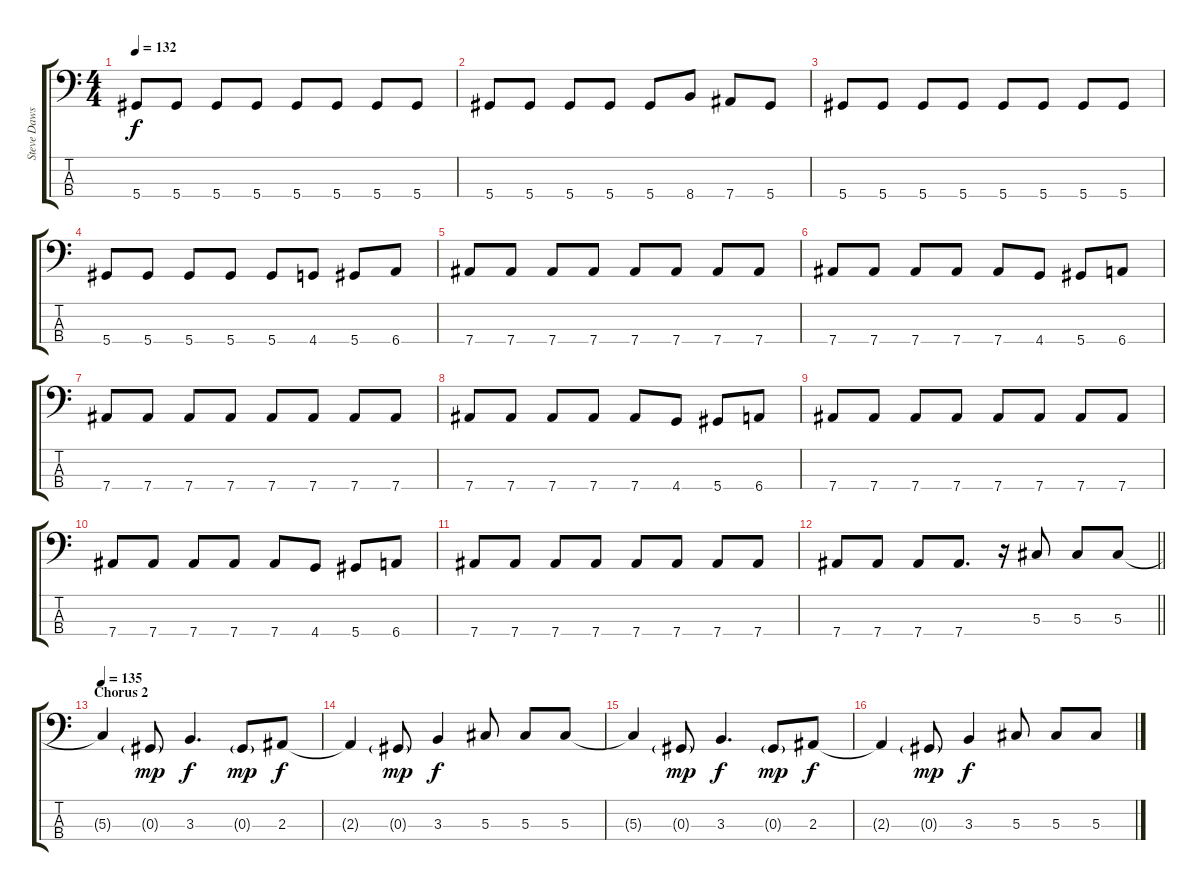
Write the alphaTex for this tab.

\track ("Steve Dawson" "Steve Daws") {instrument electricbassfinger}
\staff {score tabs}
\tuning (Gb2 Db2 Ab1 Eb1) {hide}
\ts (4 4)
\tempo 132
\clef f4
\ks c
5.4.8{dy f} 5.4.8 5.4.8 5.4.8 5.4.8 5.4.8 5.4.8 5.4.8 |
5.4.8 5.4.8 5.4.8 5.4.8 5.4.8 8.4.8 7.4.8 5.4.8 |
5.4.8 5.4.8 5.4.8 5.4.8 5.4.8 5.4.8 5.4.8 5.4.8 |
5.4.8 5.4.8 5.4.8 5.4.8 5.4.8 4.4.8 5.4.8 6.4.8 |
7.4.8 7.4.8 7.4.8 7.4.8 7.4.8 7.4.8 7.4.8 7.4.8 |
7.4.8 7.4.8 7.4.8 7.4.8 7.4.8 4.4.8 5.4.8 6.4.8 |
7.4.8 7.4.8 7.4.8 7.4.8 7.4.8 7.4.8 7.4.8 7.4.8 |
7.4.8 7.4.8 7.4.8 7.4.8 7.4.8 4.4.8 5.4.8 6.4.8 |
7.4.8 7.4.8 7.4.8 7.4.8 7.4.8 7.4.8 7.4.8 7.4.8 |
7.4.8 7.4.8 7.4.8 7.4.8 7.4.8 4.4.8 5.4.8 6.4.8 |
7.4.8 7.4.8 7.4.8 7.4.8 7.4.8 7.4.8 7.4.8 7.4.8 |
\barLineRight lightlight
7.4.8 7.4.8 7.4.8 7.4.8{d} r.16 5.3.8 5.3.8 5.3.8 |
\section ("" "Chorus 2")
\tempo 135
5.3{t}.4 0.3{g}.8{dy mp} 3.3.4{d dy f} 0.3{g}.8{dy mp} 2.3.8{dy f} |
2.3{t}.4 0.3{g}.8{dy mp} 3.3.4{dy f} 5.3.8 5.3.8 5.3.8 |
5.3{t}.4 0.3{g}.8{dy mp} 3.3.4{d dy f} 0.3{g}.8{dy mp} 2.3.8{dy f} |
2.3{t}.4 0.3{g}.8{dy mp} 3.3.4{dy f} 5.3.8 5.3.8 5.3.8
